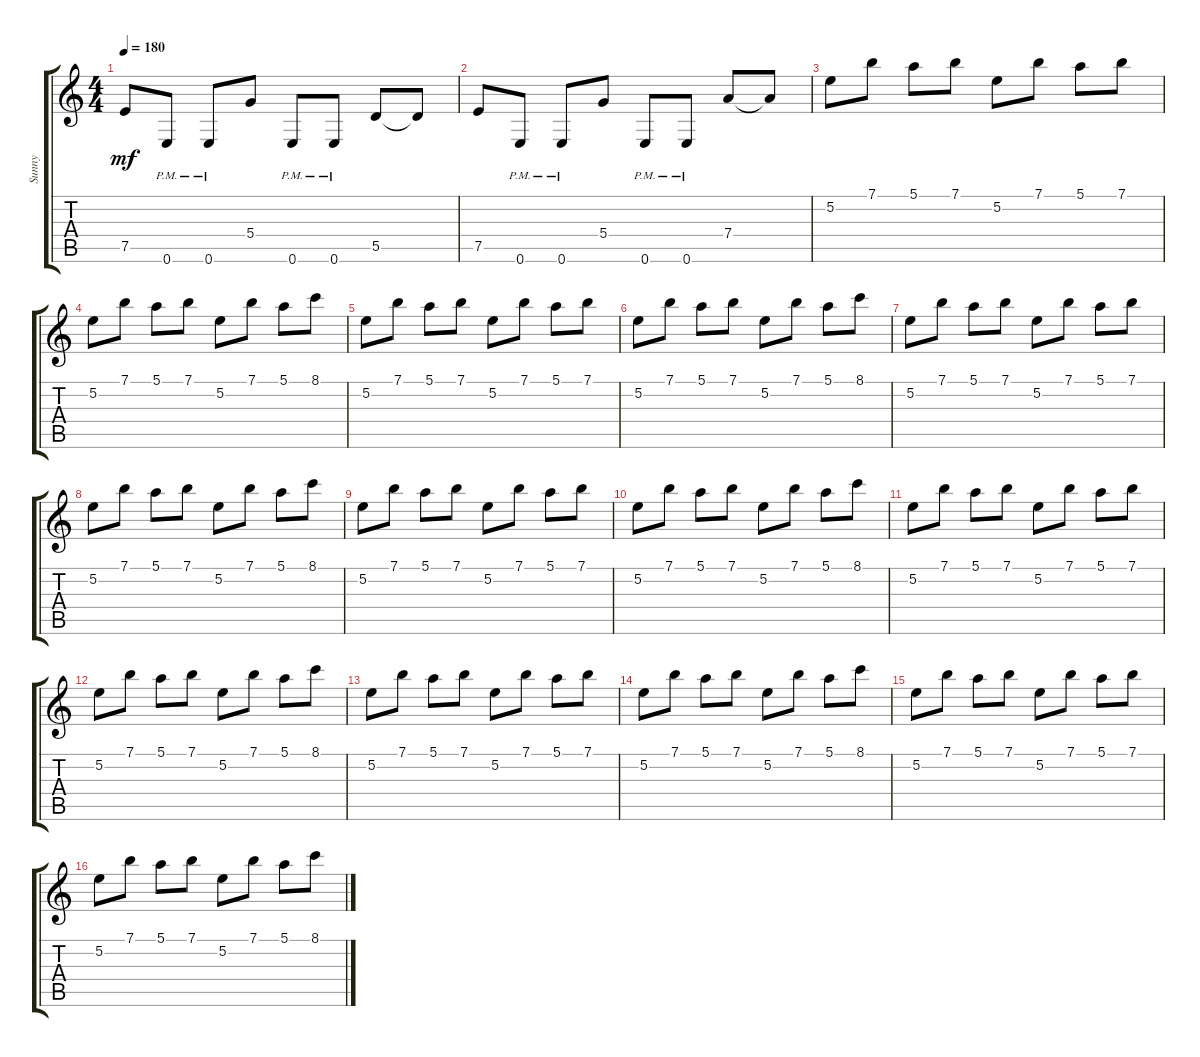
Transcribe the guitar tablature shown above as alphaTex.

\track ("Sunny" "Sunny") {instrument distortionguitar}
\staff {score tabs}
\tuning (E4 B3 G3 D3 A2 E2) {hide}
\ts (4 4)
\tempo 180
\clef g2
\ks c
7.5.8{dy mf} 0.6{pm}.8 0.6{pm}.8 5.4.8 0.6{pm}.8 0.6{pm}.8 5.5.8 5.5{t}.8 |
7.5.8 0.6{pm}.8 0.6{pm}.8 5.4.8 0.6{pm}.8 0.6{pm}.8 7.4.8 7.4{t}.8 |
5.2.8 7.1.8 5.1.8 7.1.8 5.2.8 7.1.8 5.1.8 7.1.8 |
5.2.8 7.1.8 5.1.8 7.1.8 5.2.8 7.1.8 5.1.8 8.1.8 |
5.2.8 7.1.8 5.1.8 7.1.8 5.2.8 7.1.8 5.1.8 7.1.8 |
5.2.8 7.1.8 5.1.8 7.1.8 5.2.8 7.1.8 5.1.8 8.1.8 |
5.2.8 7.1.8 5.1.8 7.1.8 5.2.8 7.1.8 5.1.8 7.1.8 |
5.2.8 7.1.8 5.1.8 7.1.8 5.2.8 7.1.8 5.1.8 8.1.8 |
5.2.8 7.1.8 5.1.8 7.1.8 5.2.8 7.1.8 5.1.8 7.1.8 |
5.2.8 7.1.8 5.1.8 7.1.8 5.2.8 7.1.8 5.1.8 8.1.8 |
5.2.8 7.1.8 5.1.8 7.1.8 5.2.8 7.1.8 5.1.8 7.1.8 |
5.2.8 7.1.8 5.1.8 7.1.8 5.2.8 7.1.8 5.1.8 8.1.8 |
5.2.8 7.1.8 5.1.8 7.1.8 5.2.8 7.1.8 5.1.8 7.1.8 |
5.2.8 7.1.8 5.1.8 7.1.8 5.2.8 7.1.8 5.1.8 8.1.8 |
5.2.8 7.1.8 5.1.8 7.1.8 5.2.8 7.1.8 5.1.8 7.1.8 |
5.2.8 7.1.8 5.1.8 7.1.8 5.2.8 7.1.8 5.1.8 8.1.8
